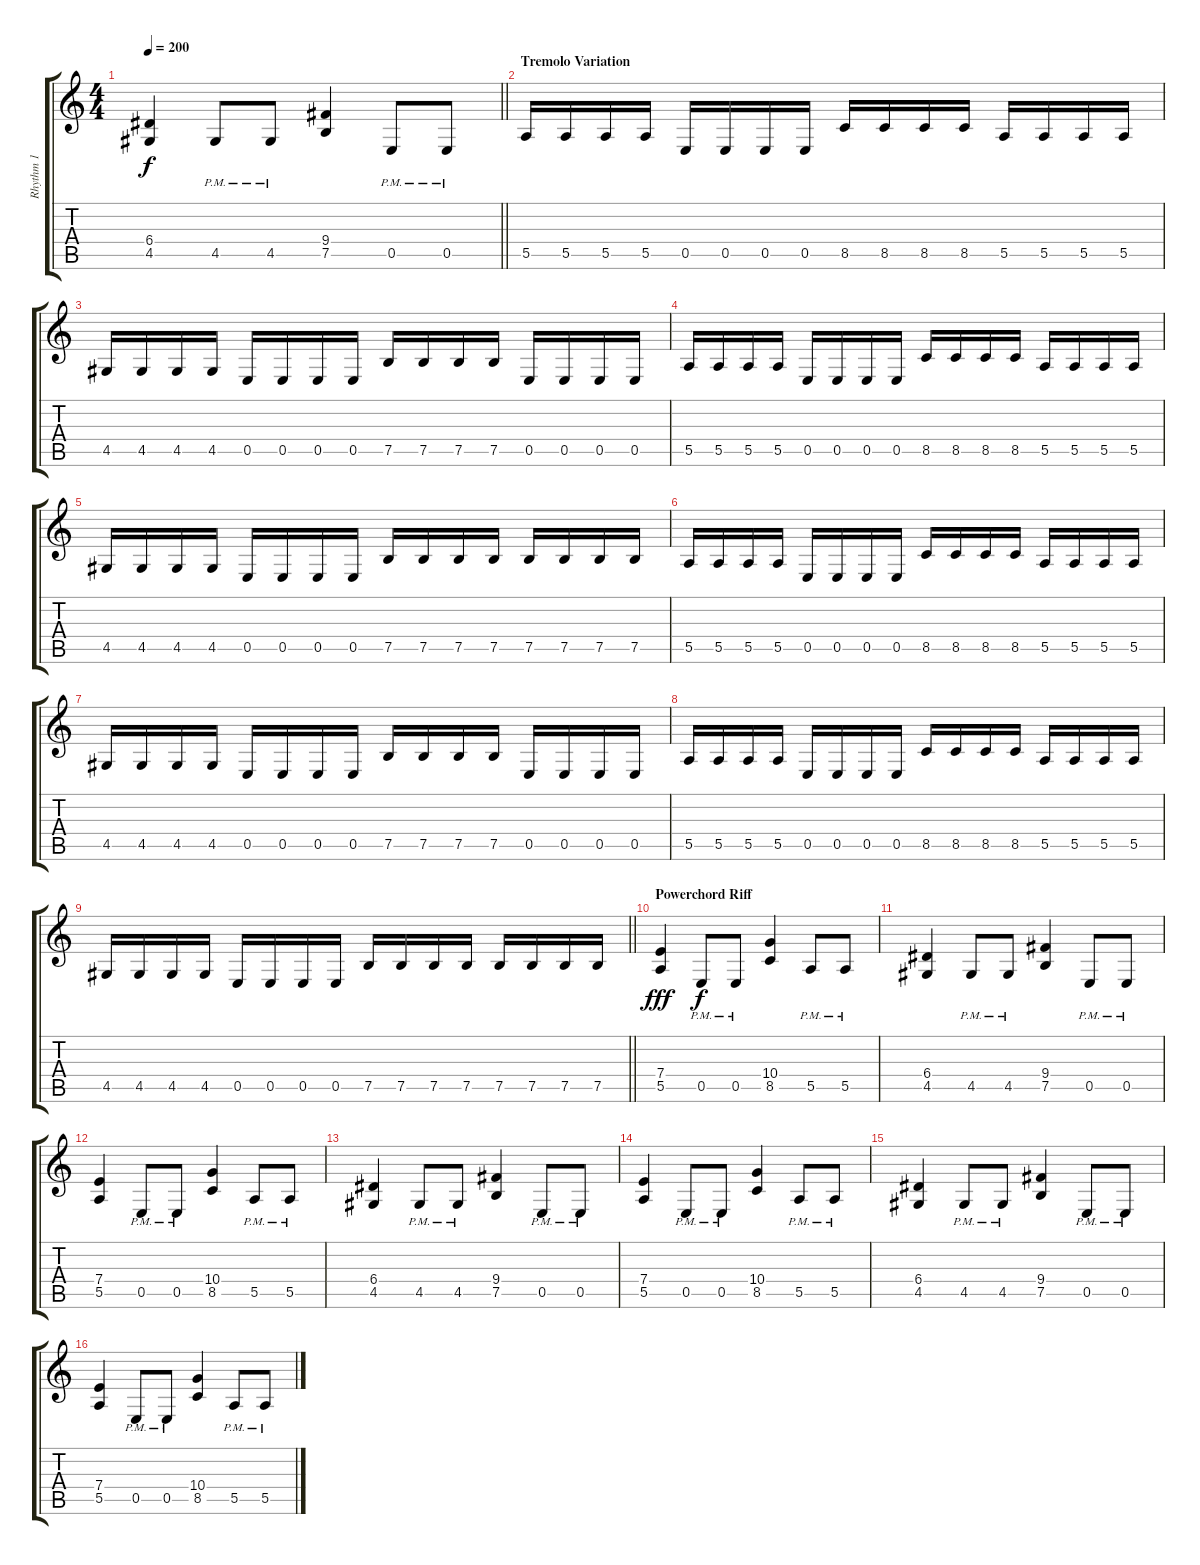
\track ("Rhythm 1" "Rhythm 1") {instrument distortionguitar}
\staff {score tabs}
\tuning (B3 Gb3 D3 A2 E2 B1) {hide}
\ts (4 4)
\tempo 200
\clef g2
\barLineRight lightlight
\ks c
(6.4 4.5).4{dy f} 4.5{pm}.8 4.5{pm}.8 (9.4 7.5).4 0.5{pm}.8 0.5{pm}.8 |
\section ("" "Tremolo Variation")
5.5.16 5.5.16 5.5.16 5.5.16 0.5.16 0.5.16 0.5.16 0.5.16 8.5.16 8.5.16 8.5.16 8.5.16 5.5.16 5.5.16 5.5.16 5.5.16 |
4.5.16 4.5.16 4.5.16 4.5.16 0.5.16 0.5.16 0.5.16 0.5.16 7.5.16 7.5.16 7.5.16 7.5.16 0.5.16 0.5.16 0.5.16 0.5.16 |
5.5.16 5.5.16 5.5.16 5.5.16 0.5.16 0.5.16 0.5.16 0.5.16 8.5.16 8.5.16 8.5.16 8.5.16 5.5.16 5.5.16 5.5.16 5.5.16 |
4.5.16 4.5.16 4.5.16 4.5.16 0.5.16 0.5.16 0.5.16 0.5.16 7.5.16 7.5.16 7.5.16 7.5.16 7.5.16 7.5.16 7.5.16 7.5.16 |
5.5.16 5.5.16 5.5.16 5.5.16 0.5.16 0.5.16 0.5.16 0.5.16 8.5.16 8.5.16 8.5.16 8.5.16 5.5.16 5.5.16 5.5.16 5.5.16 |
4.5.16 4.5.16 4.5.16 4.5.16 0.5.16 0.5.16 0.5.16 0.5.16 7.5.16 7.5.16 7.5.16 7.5.16 0.5.16 0.5.16 0.5.16 0.5.16 |
5.5.16 5.5.16 5.5.16 5.5.16 0.5.16 0.5.16 0.5.16 0.5.16 8.5.16 8.5.16 8.5.16 8.5.16 5.5.16 5.5.16 5.5.16 5.5.16 |
\barLineRight lightlight
4.5.16 4.5.16 4.5.16 4.5.16 0.5.16 0.5.16 0.5.16 0.5.16 7.5.16 7.5.16 7.5.16 7.5.16 7.5.16 7.5.16 7.5.16 7.5.16 |
\section ("" "Powerchord Riff")
(7.4 5.5).4{dy fff} 0.5{pm}.8{dy f} 0.5{pm}.8 (10.4 8.5).4 5.5{pm}.8 5.5{pm}.8 |
(6.4 4.5).4 4.5{pm}.8 4.5{pm}.8 (9.4 7.5).4 0.5{pm}.8 0.5{pm}.8 |
(7.4 5.5).4 0.5{pm}.8 0.5{pm}.8 (10.4 8.5).4 5.5{pm}.8 5.5{pm}.8 |
(6.4 4.5).4 4.5{pm}.8 4.5{pm}.8 (9.4 7.5).4 0.5{pm}.8 0.5{pm}.8 |
(7.4 5.5).4 0.5{pm}.8 0.5{pm}.8 (10.4 8.5).4 5.5{pm}.8 5.5{pm}.8 |
(6.4 4.5).4 4.5{pm}.8 4.5{pm}.8 (9.4 7.5).4 0.5{pm}.8 0.5{pm}.8 |
(7.4 5.5).4 0.5{pm}.8 0.5{pm}.8 (10.4 8.5).4 5.5{pm}.8 5.5{pm}.8
